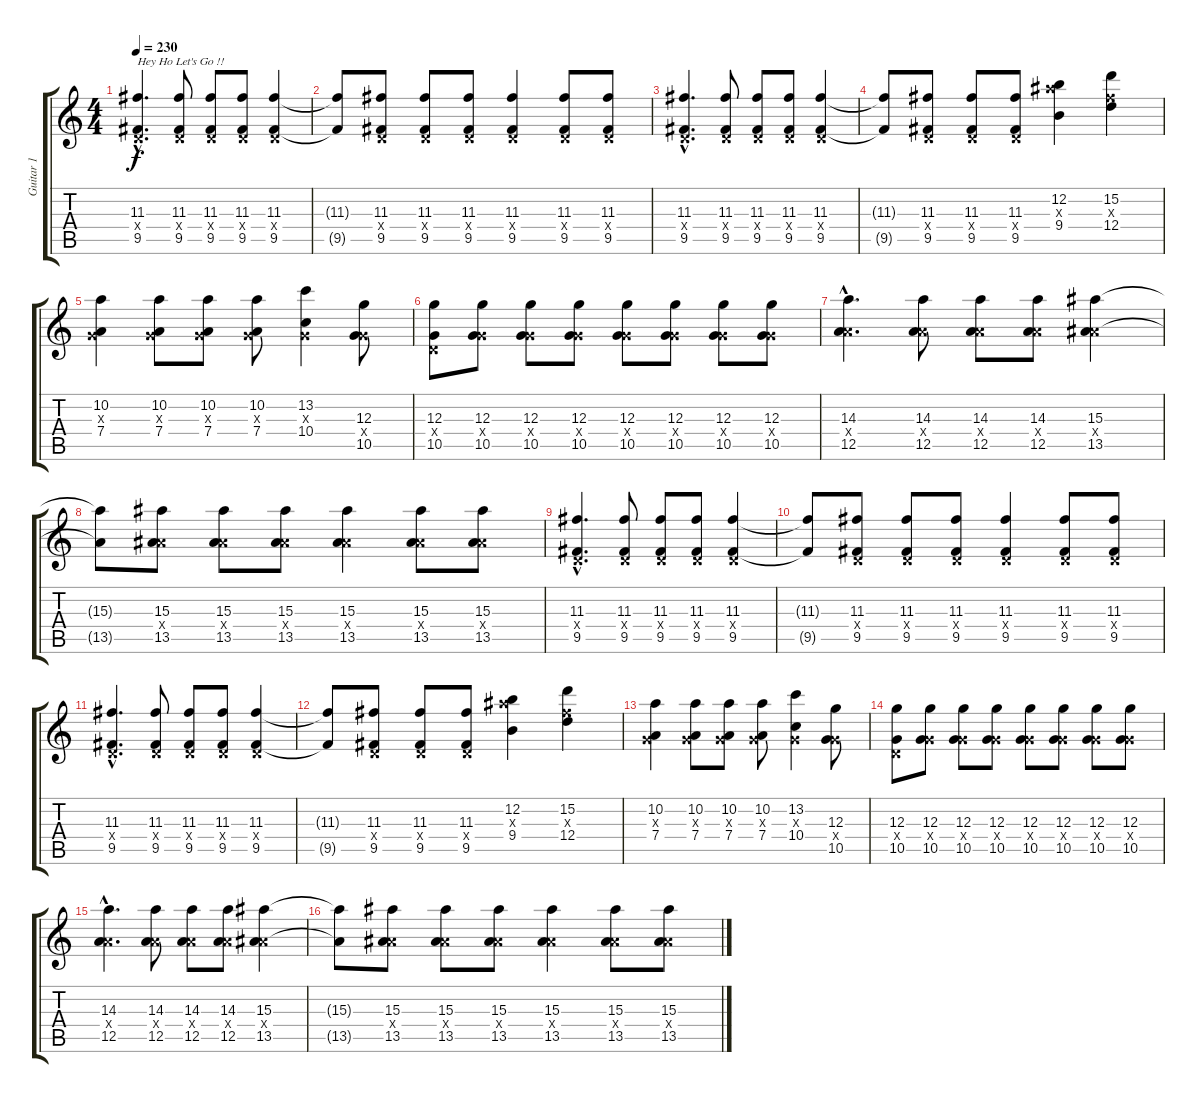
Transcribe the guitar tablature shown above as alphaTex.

\track ("Guitar 1" "Guitar 1") {instrument distortionguitar}
\staff {score tabs}
\tuning (E4 B3 G3 D3 A2 E2) {hide}
\ts (4 4)
\tempo 230
\clef g2
\ks c
(11.3{hac} 0.4{hac x} 9.5{hac}).4{d txt "Hey Ho Let's Go !!" dy f volume 13} (11.3 0.4{x} 9.5).8 (11.3 0.4{x} 9.5).8 (11.3 0.4{x} 9.5).8 (11.3 0.4{x} 9.5).4 |
(11.3{t} 9.5{t}).8 (11.3 0.4{x} 9.5).8 (11.3 0.4{x} 9.5).8 (11.3 0.4{x} 9.5).8 (11.3 0.4{x} 9.5).4 (11.3 0.4{x} 9.5).8 (11.3 0.4{x} 9.5).8 |
(11.3{hac} 0.4{hac x} 9.5{hac}).4{d} (11.3 0.4{x} 9.5).8 (11.3 0.4{x} 9.5).8 (11.3 0.4{x} 9.5).8 (11.3 0.4{x} 9.5).4 |
(11.3{t} 9.5{t}).8 (11.3 0.4{x} 9.5).8 (11.3 0.4{x} 9.5).8 (11.3 0.4{x} 9.5).8 (12.2 15.3{x} 9.4).4 (15.2 11.3{x} 12.4).4 |
(10.2 0.3{x} 7.4).4 (10.2 0.3{x} 7.4).8 (10.2 0.3{x} 7.4).8 (10.2 0.3{x} 7.4).8 (13.2 0.3{x} 10.4).4 (12.3 5.4{x} 10.5).8 |
(12.3 0.4{x} 10.5).8 (12.3 5.4{x} 10.5).8 (12.3 5.4{x} 10.5).8 (12.3 5.4{x} 10.5).8 (12.3 5.4{x} 10.5).8 (12.3 5.4{x} 10.5).8 (12.3 5.4{x} 10.5).8 (12.3 5.4{x} 10.5).8 |
(14.3{hac} 7.4{hac x} 12.5{hac}).4{d} (14.3 7.4{x} 12.5).8 (14.3 7.4{x} 12.5).8 (14.3 7.4{x} 12.5).8 (15.3 8.4{x} 13.5).4 |
(15.3{t} 13.5{t}).8 (15.3 8.4{x} 13.5).8 (15.3 8.4{x} 13.5).8 (15.3 8.4{x} 13.5).8 (15.3 8.4{x} 13.5).4 (15.3 8.4{x} 13.5).8 (15.3 8.4{x} 13.5).8 |
(11.3{hac} 0.4{hac x} 9.5{hac}).4{d} (11.3 0.4{x} 9.5).8 (11.3 0.4{x} 9.5).8 (11.3 0.4{x} 9.5).8 (11.3 0.4{x} 9.5).4 |
(11.3{t} 9.5{t}).8 (11.3 0.4{x} 9.5).8 (11.3 0.4{x} 9.5).8 (11.3 0.4{x} 9.5).8 (11.3 0.4{x} 9.5).4 (11.3 0.4{x} 9.5).8 (11.3 0.4{x} 9.5).8 |
(11.3{hac} 0.4{hac x} 9.5{hac}).4{d} (11.3 0.4{x} 9.5).8 (11.3 0.4{x} 9.5).8 (11.3 0.4{x} 9.5).8 (11.3 0.4{x} 9.5).4 |
(11.3{t} 9.5{t}).8 (11.3 0.4{x} 9.5).8 (11.3 0.4{x} 9.5).8 (11.3 0.4{x} 9.5).8 (12.2 15.3{x} 9.4).4 (15.2 11.3{x} 12.4).4 |
(10.2 0.3{x} 7.4).4 (10.2 0.3{x} 7.4).8 (10.2 0.3{x} 7.4).8 (10.2 0.3{x} 7.4).8 (13.2 0.3{x} 10.4).4 (12.3 5.4{x} 10.5).8 |
(12.3 0.4{x} 10.5).8 (12.3 5.4{x} 10.5).8 (12.3 5.4{x} 10.5).8 (12.3 5.4{x} 10.5).8 (12.3 5.4{x} 10.5).8 (12.3 5.4{x} 10.5).8 (12.3 5.4{x} 10.5).8 (12.3 5.4{x} 10.5).8 |
(14.3{hac} 7.4{hac x} 12.5{hac}).4{d} (14.3 7.4{x} 12.5).8 (14.3 7.4{x} 12.5).8 (14.3 7.4{x} 12.5).8 (15.3 8.4{x} 13.5).4 |
(15.3{t} 13.5{t}).8 (15.3 8.4{x} 13.5).8 (15.3 8.4{x} 13.5).8 (15.3 8.4{x} 13.5).8 (15.3 8.4{x} 13.5).4 (15.3 8.4{x} 13.5).8 (15.3 8.4{x} 13.5).8
